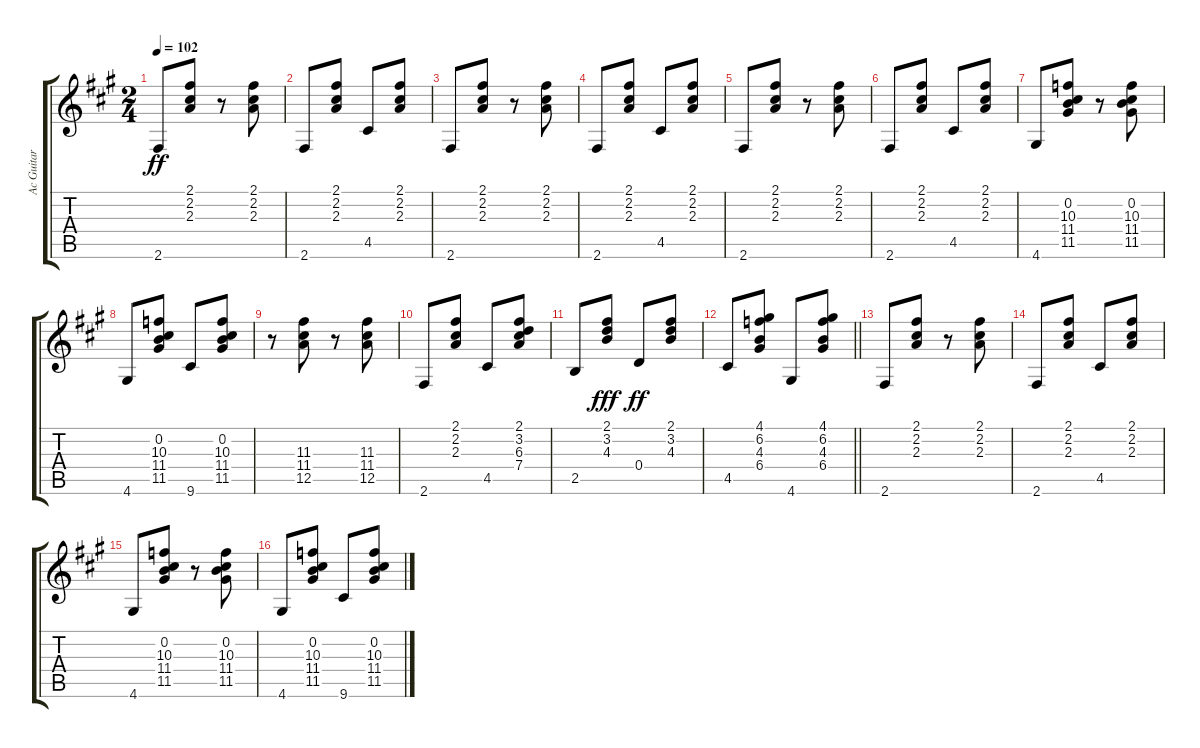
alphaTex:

\track ("Ac Guitar" "Ac Guitar") {instrument acousticguitarsteel}
\staff {score tabs}
\tuning (E4 B3 G3 D3 A2 E2) {hide}
\ts (2 4)
\tempo 102
\clef g2
\ks a
2.6.8{dy ff} (2.1 2.2 2.3).8 r.8 (2.1 2.2 2.3).8 |
2.6.8 (2.1 2.2 2.3).8 4.5.8 (2.1 2.2 2.3).8 |
2.6.8 (2.1 2.2 2.3).8 r.8 (2.1 2.2 2.3).8 |
2.6.8 (2.1 2.2 2.3).8 4.5.8 (2.1 2.2 2.3).8 |
2.6.8 (2.1 2.2 2.3).8 r.8 (2.1 2.2 2.3).8 |
2.6.8 (2.1 2.2 2.3).8 4.5.8 (2.1 2.2 2.3).8 |
4.6.8 (0.2 10.3 11.4 11.5).8 r.8 (0.2 10.3 11.4 11.5).8 |
4.6.8 (0.2 10.3 11.4 11.5).8 9.6.8 (0.2 10.3 11.4 11.5).8 |
r.8 (11.3 11.4 12.5).8 r.8 (11.3 11.4 12.5).8 |
2.6.8 (2.1 2.2 2.3).8 4.5.8 (2.1 3.2 6.3 7.4).8 |
2.5.8 (2.1 3.2 4.3).8{dy fff} 0.4.8{dy ff} (2.1 3.2 4.3).8 |
\barLineRight lightlight
4.5.8 (4.1 6.2 4.3 6.4).8 4.6.8 (4.1 6.2 4.3 6.4).8 |
2.6.8 (2.1 2.2 2.3).8 r.8 (2.1 2.2 2.3).8 |
2.6.8 (2.1 2.2 2.3).8 4.5.8 (2.1 2.2 2.3).8 |
4.6.8 (0.2 10.3 11.4 11.5).8 r.8 (0.2 10.3 11.4 11.5).8 |
4.6.8 (0.2 10.3 11.4 11.5).8 9.6.8 (0.2 10.3 11.4 11.5).8
